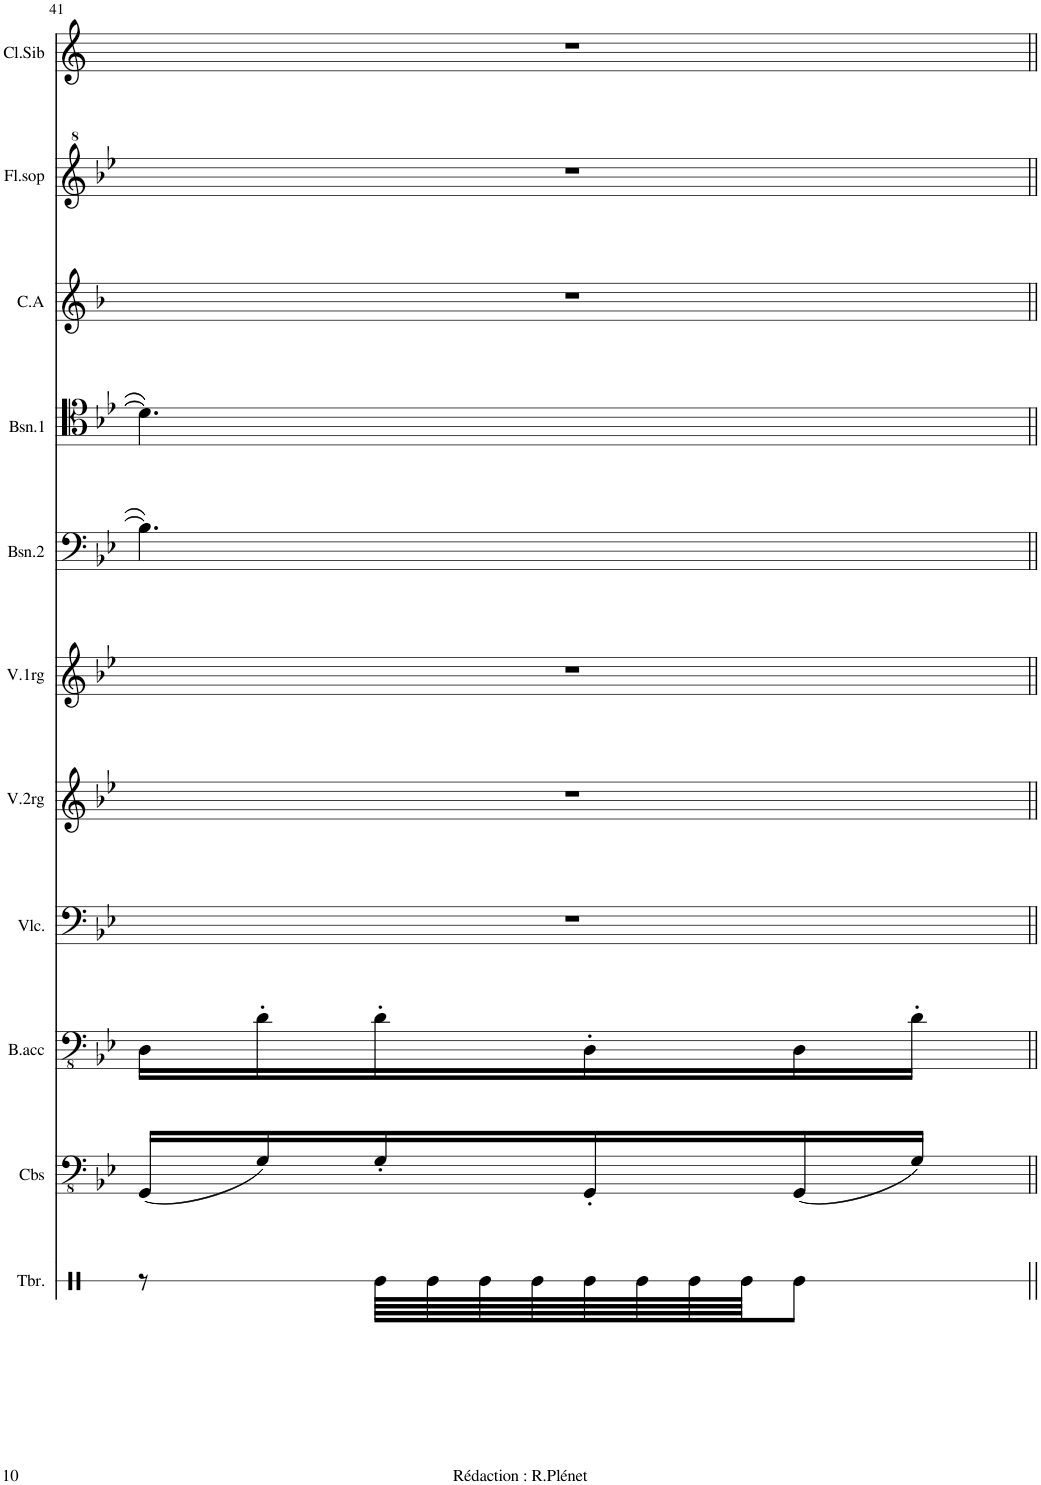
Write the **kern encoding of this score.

**kern	**kern	**kern	**kern	**kern	**kern	**kern	**kern	**kern	**kern	**kern
*part11	*part10	*part9	*part8	*part7	*part6	*part5	*part4	*part3	*part2	*part1
*staff11	*staff10	*staff9	*staff8	*staff7	*staff6	*staff5	*staff4	*staff3	*staff2	*staff1
*I"Tambourin	*I"Contrebasse (avec sourdine)	*I"Basse       accoustique (avec sourdine)	*I"Violoncelles	*I"Violons 2ème rang	*I"Violons 1er rang	*I"Basson 2	*I"Basson 1	*I"Cor Anglais	*I"Flûte à Bec     soprano	*I"Clarinette       en Sib
*I'Tbr.	*I'Cbs	*I'B.acc	*I'Vlc.	*I'V.2rg	*I'V.1rg	*I'Bsn.2	*I'Bsn.1	*I'C.A	*I'Fl.sop	*I'Cl.Sib
!!LO:PB:g=z
*clefX	*clefFv4	*clefFv4	*clefF4	*clefG2	*clefG2	*clefF4	*clefC4	*clefG2	*clefG^2	*clefG2
*	*Trd7c12	*	*	*	*	*	*	*Trd4c7	*	*Trd1c2
*k[]	*k[b-e-]	*k[b-e-]	*k[b-e-]	*k[b-e-]	*k[b-e-]	*k[b-e-]	*k[b-e-]	*k[b-]	*k[b-e-]	*k[]
*M3/8	*M3/8	*M3/8	*M3/8	*M3/8	*M3/8	*M3/8	*M3/8	*M3/8	*M3/8	*M3/8
=41	=41	=41	=41	=41	=41	=41	=41	=41	=41	=41
8r	(16GGG/LL	16DD\LL	4.r	4.r	4.r	4.B-\]	4.d\]	4.r	4.r	4.r
.	16GG/)	16D'\	.	.	.	.	.	.	.	.
64Re\LLLL	16GG'/	16D'\	.	.	.	.	.	.	.	.
64Re\	.	.	.	.	.	.	.	.	.	.
64Re\	.	.	.	.	.	.	.	.	.	.
64Re\	.	.	.	.	.	.	.	.	.	.
64Re\	16GGG'/	16DD'\	.	.	.	.	.	.	.	.
64Re\	.	.	.	.	.	.	.	.	.	.
64Re\	.	.	.	.	.	.	.	.	.	.
64Re\JJJ	.	.	.	.	.	.	.	.	.	.
8Re\J	(16GGG/	16DD\	.	.	.	.	.	.	.	.
.	16GG/JJ)	16D'\JJ	.	.	.	.	.	.	.	.
=||	=||	=||	=||	=||	=||	=||	=||	=||	=||	=||
*-	*-	*-	*-	*-	*-	*-	*-	*-	*-	*-
